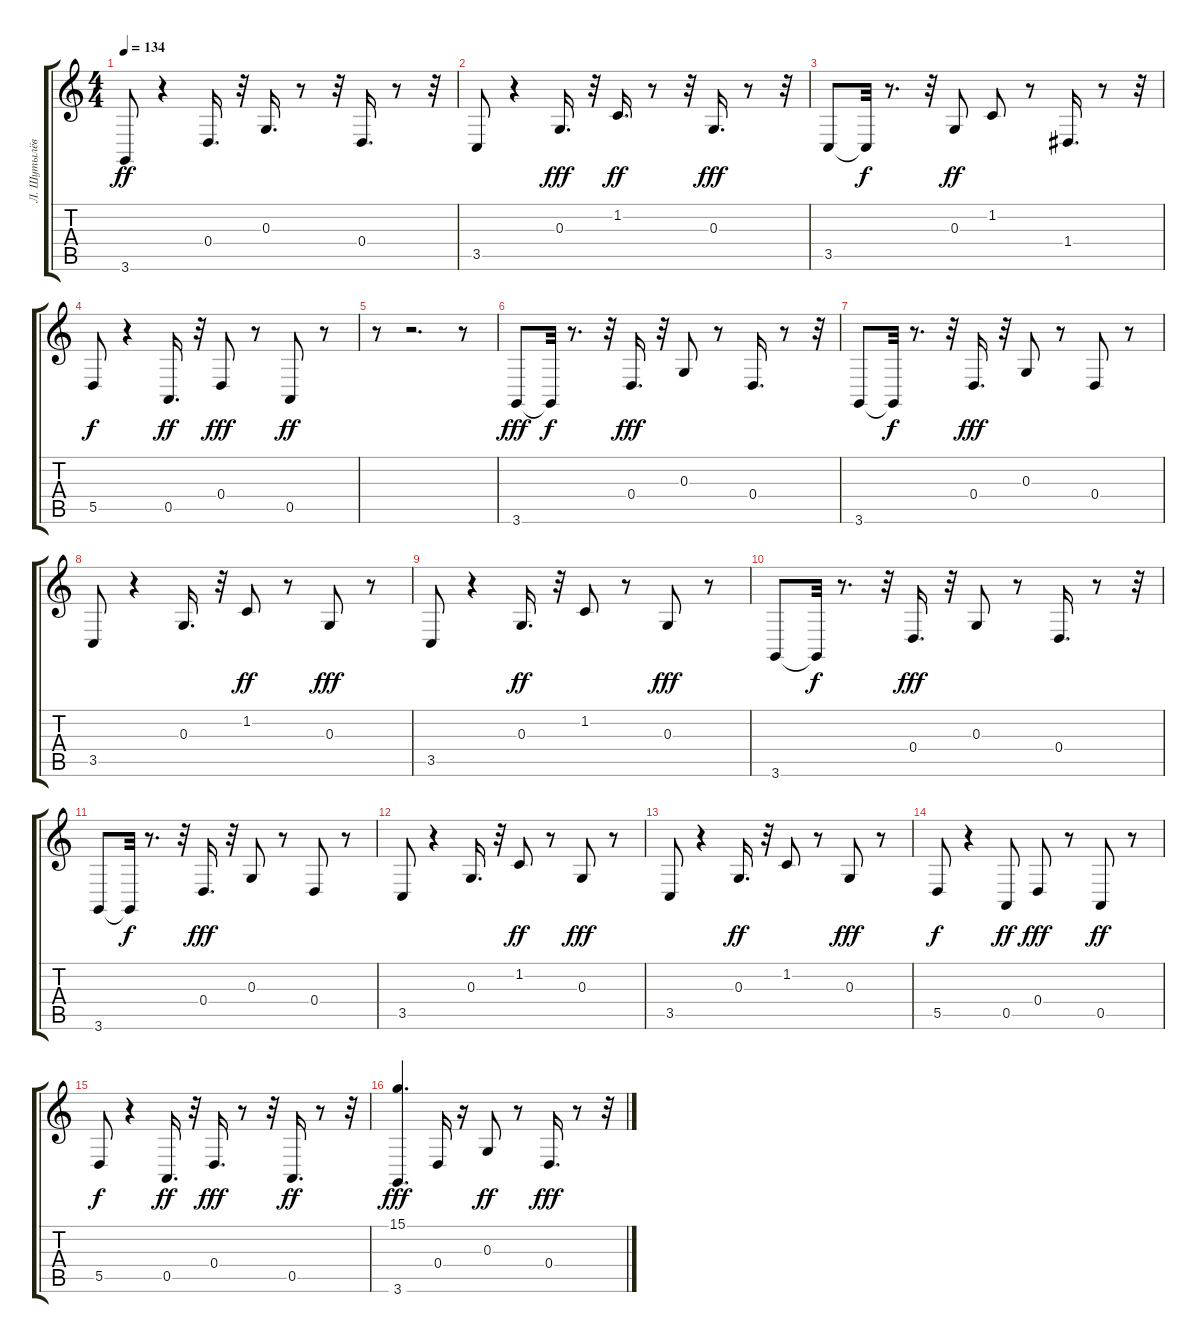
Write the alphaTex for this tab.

\track ("Л. Шутылёв" "Л. Шутылёв") {instrument stringensemble1}
\staff {score tabs}
\tuning (E4 B3 G3 D3 A2 E2) {hide}
\ts (4 4)
\tempo 134
\clef g2
\ks c
3.6.8{dy ff} r.4 0.4.16{d} r.32 0.3.16{d} r.8 r.32 0.4.16{d} r.8 r.32 |
3.5.8 r.4 0.3.16{d dy fff} r.32 1.2.16{d dy ff} r.8 r.32 0.3.16{d dy fff} r.8 r.32 |
3.5.8 3.5{t}.32{dy f} r.8{d} r.32 0.3.8{dy ff} 1.2.8 r.8 1.4.16{d} r.8 r.32 |
5.5.8{dy f} r.4 0.5.16{d dy ff} r.32 0.4.8{dy fff} r.8 0.5.8{dy ff} r.8 |
r.8 r.2{d} r.8 |
3.6.8{dy fff} 3.6{t}.32{dy f} r.8{d} r.32 0.4.16{d dy fff} r.32 0.3.8 r.8 0.4.16{d} r.8 r.32 |
3.6.8 3.6{t}.32{dy f} r.8{d} r.32 0.4.16{d dy fff} r.32 0.3.8 r.8 0.4.8 r.8 |
3.5.8 r.4 0.3.16{d} r.32 1.2.8{dy ff} r.8 0.3.8{dy fff} r.8 |
3.5.8 r.4 0.3.16{d dy ff} r.32 1.2.8 r.8 0.3.8{dy fff} r.8 |
3.6.8 3.6{t}.32{dy f} r.8{d} r.32 0.4.16{d dy fff} r.32 0.3.8 r.8 0.4.16{d} r.8 r.32 |
3.6.8 3.6{t}.32{dy f} r.8{d} r.32 0.4.16{d dy fff} r.32 0.3.8 r.8 0.4.8 r.8 |
3.5.8 r.4 0.3.16{d} r.32 1.2.8{dy ff} r.8 0.3.8{dy fff} r.8 |
3.5.8 r.4 0.3.16{d dy ff} r.32 1.2.8 r.8 0.3.8{dy fff} r.8 |
5.5.8{dy f} r.4 0.5.8{dy ff} 0.4.8{dy fff} r.8 0.5.8{dy ff} r.8 |
5.5.8{dy f} r.4 0.5.16{d dy ff} r.32 0.4.16{d dy fff} r.8 r.32 0.5.16{d dy ff} r.8 r.32 |
(15.1 3.6).4{d dy fff} 0.4.16 r.16 0.3.8{dy ff} r.8 0.4.16{d dy fff} r.8 r.32
